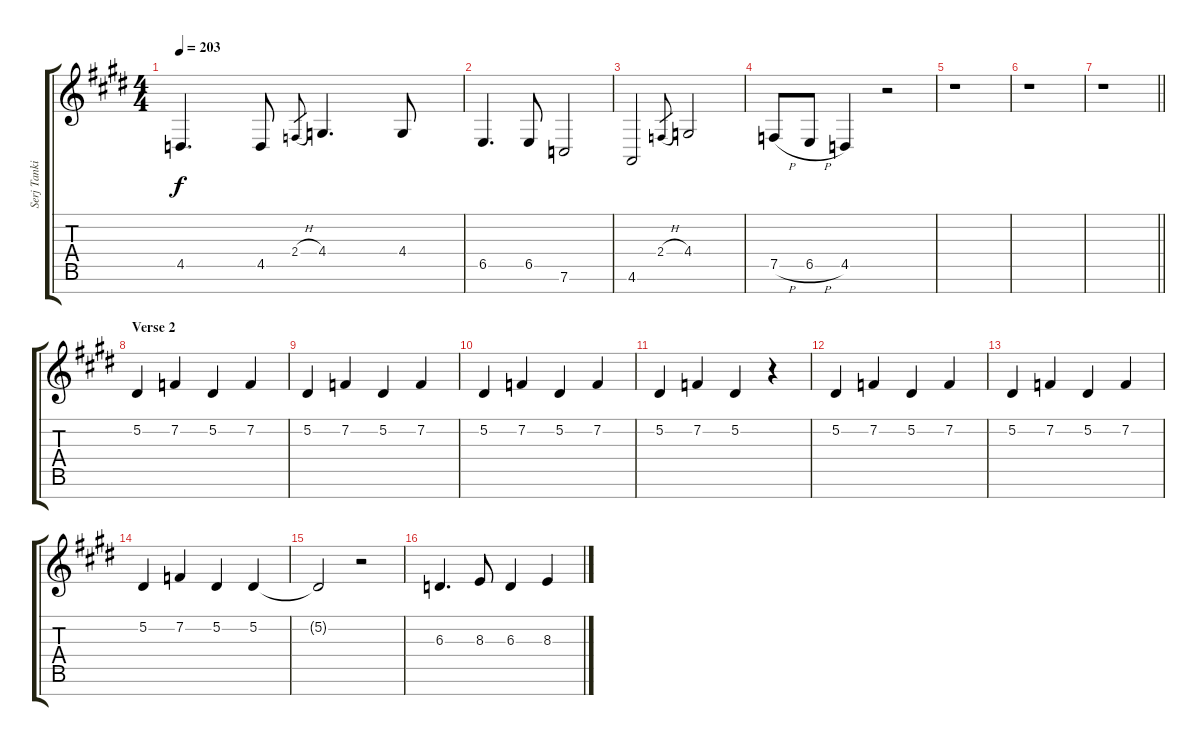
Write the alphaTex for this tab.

\track ("Serj Tankian [Vocals]" "Serj Tanki") {instrument clarinet}
\staff {score tabs}
\tuning (F4 Bb3 Ab3 Eb3 Bb2 F2 C2) {hide}
\ts (4 4)
\tempo 203
\clef g2
\ks c#minor
4.5.4{d dy f} 4.5.8 2.4{h}.8{gr} 4.4.4{d} 4.4.8 |
6.5.4{d} 6.5.8 7.6.2 |
4.6.2 2.4{h}.8{gr} 4.4.2 |
7.5{h}.8 6.5{h}.8 4.5.4 r.2 |
r.1 |
r.1 |
\barLineRight lightlight
r.1 |
\section ("" "Verse 2")
5.2.4 7.2.4 5.2.4 7.2.4 |
5.2.4 7.2.4 5.2.4 7.2.4 |
5.2.4 7.2.4 5.2.4 7.2.4 |
5.2.4 7.2.4 5.2.4 r.4 |
5.2.4 7.2.4 5.2.4 7.2.4 |
5.2.4 7.2.4 5.2.4 7.2.4 |
5.2.4 7.2.4 5.2.4 5.2.4 |
5.2{t}.2 r.2 |
6.3.4{d} 8.3.8 6.3.4 8.3.4
